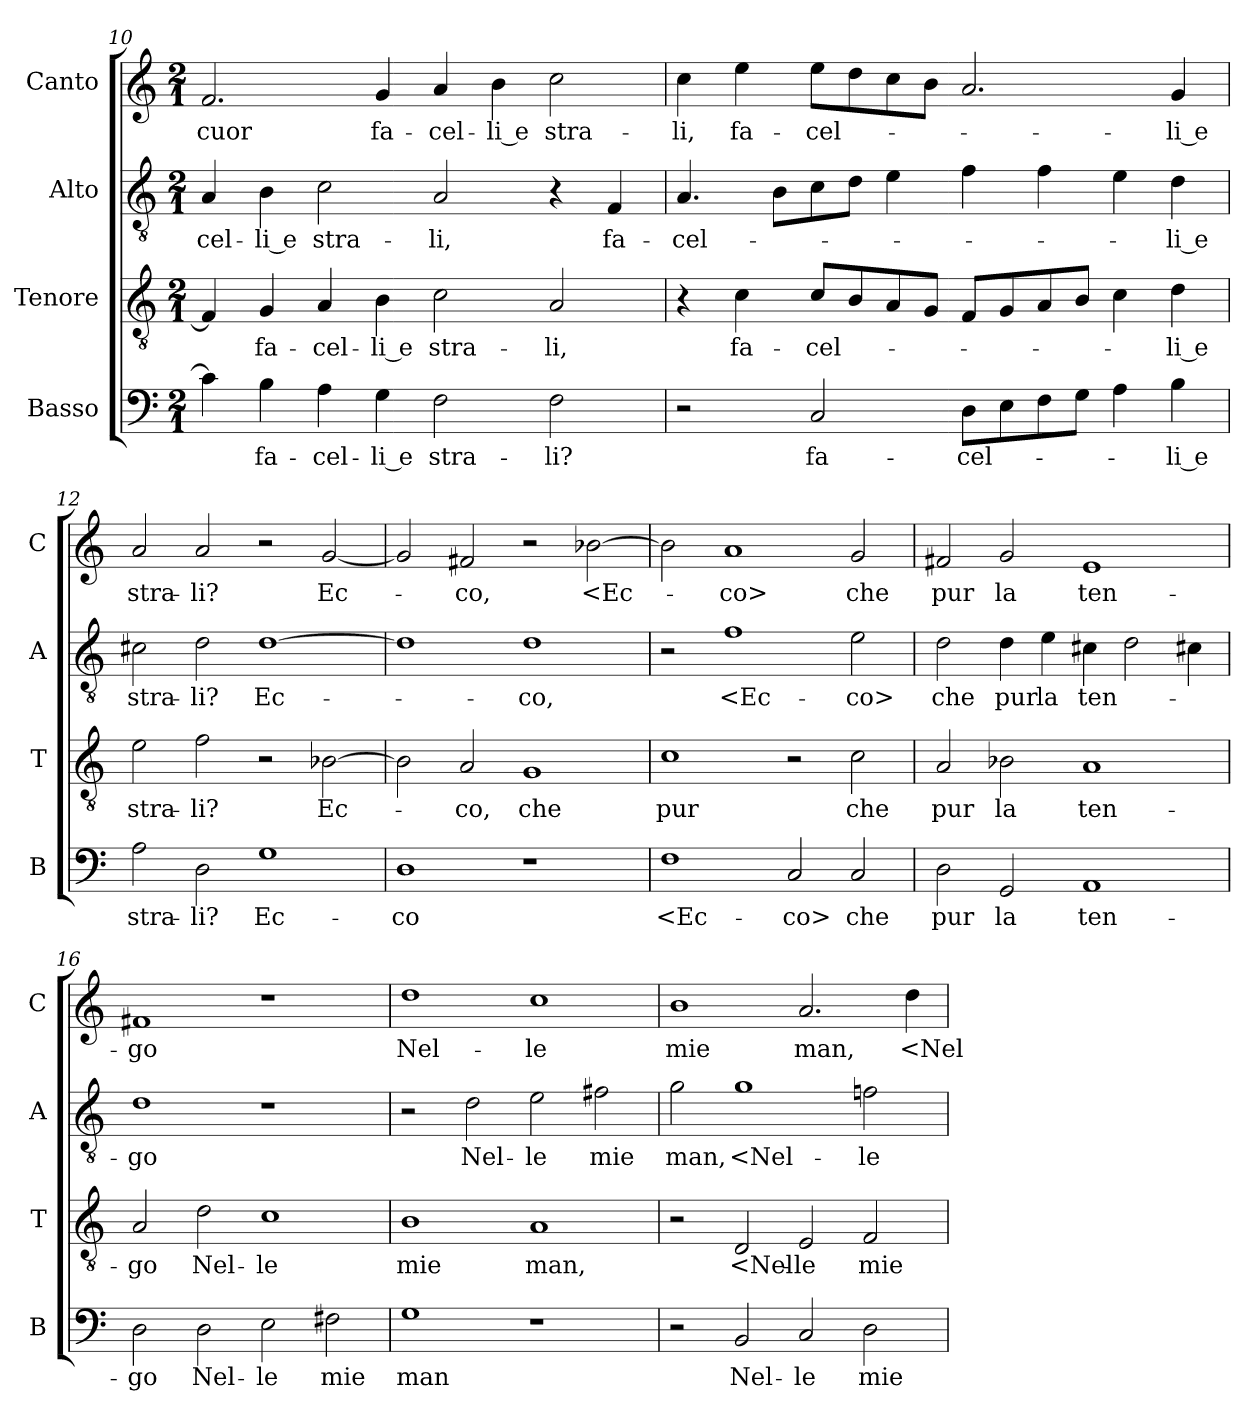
**kern	**text	**kern	**text	**kern	**text	**kern	**text
*part4	*part4	*part3	*part3	*part2	*part2	*part1	*part1
*staff4	*staff4	*staff3	*staff3	*staff2	*staff2	*staff1	*staff1
*I"Basso	*	*I"Tenore	*	*I"Alto	*	*I"Canto	*
*I'B	*	*I'T	*	*I'A	*	*I'C	*
*clefF4	*	*clefGv2	*	*clefGv2	*	*clefG2	*
*k[]	*	*k[]	*	*k[]	*	*k[]	*
*M2/1	*	*M2/1	*	*M2/1	*	*M2/1	*
=10	=10	=10	=10	=10	=10	=10	=10
4c]	.	4F]	.	4A	-cel-	2.f	cuor
4B	fa-	4G	fa-	4B	-li e	.	.
4A	-cel-	4A	-cel-	2c	stra-	.	.
4G	-li e	4B	-li e	.	.	4g	fa-
2F	stra-	2c	stra-	2A	-li,	4a	-cel-
.	.	.	.	.	.	4b	-li e
2F	-li?	2A	-li,	4r	.	2cc	stra-
.	.	.	.	4F	fa-	.	.
=11	=11	=11	=11	=11	=11	=11	=11
2r	.	4r	.	4.A	-cel-	4cc	-li,
.	.	4c	fa-	.	.	4ee	fa-
.	.	.	.	8BL	.	.	.
2C	fa-	8cL	-cel-	8c	.	8eeL	-cel-
.	.	8B	.	8dJ	.	8dd	.
.	.	8A	.	4e	.	8cc	.
.	.	8GJ	.	.	.	8bJ	.
8DL	-cel-	8FL	.	4f	.	2.a	.
8E	.	8G	.	.	.	.	.
8F	.	8A	.	4f	.	.	.
8GJ	.	8BJ	.	.	.	.	.
4A	.	4c	.	4e	.	.	.
4B	-li e	4d	-li e	4d	-li e	4g	-li e
=12	=12	=12	=12	=12	=12	=12	=12
2A	stra-	2e	stra-	2c#X	stra-	2a	stra-
2D	-li?	2f	-li?	2d	-li?	2a	-li?
1G	Ec-	2r	.	[1d	Ec-	2r	.
.	.	[2B-X	Ec-	.	.	[2g	Ec-
=13	=13	=13	=13	=13	=13	=13	=13
1D	-co	2B-]	.	1d]	.	2g]	.
.	.	2A	-co,	.	.	2f#X	-co,
1r	.	1G	che	1d	-co,	2r	.
.	.	.	.	.	.	[2b-X	<Ec-
=14	=14	=14	=14	=14	=14	=14	=14
1F	<Ec-	1c	pur	2r	.	2b-]	.
.	.	.	.	1f	<Ec-	1a	-co>
2C	-co>	2r	.	.	.	.	.
2C	che	2c	che	2e	-co>	2g	che
=15	=15	=15	=15	=15	=15	=15	=15
2D	pur	2A	pur	2d	che	2f#X	pur
2GG	la	2B-X	la	4d	pur	2g	la
.	.	.	.	4e	la	.	.
1AA	ten-	1A	ten-	4c#X	ten-	1e	ten-
.	.	.	.	2d	.	.	.
.	.	.	.	4c#X	.	.	.
=16	=16	=16	=16	=16	=16	=16	=16
2D	-go	2A	-go	1d	-go	1f#X	-go
2D	Nel-	2d	Nel-	.	.	.	.
2E	-le	1c	-le	1r	.	1r	.
2F#X	mie	.	.	.	.	.	.
=17	=17	=17	=17	=17	=17	=17	=17
1G	man	1B	mie	2r	.	1dd	Nel-
.	.	.	.	2d	Nel-	.	.
1r	.	1A	man,	2e	-le	1cc	-le
.	.	.	.	2f#X	mie	.	.
=18	=18	=18	=18	=18	=18	=18	=18
2r	.	2r	.	2g	man,	1b	mie
2BB	Nel-	2D	<Nel-	1g	<Nel-	.	.
2C	-le	2E	-le	.	.	2.a	man,
2D	mie	2F	mie	2fn	-le	.	.
.	.	.	.	.	.	4dd	<Nel-
=	=	=	=	=	=	=	=
*-	*-	*-	*-	*-	*-	*-	*-
